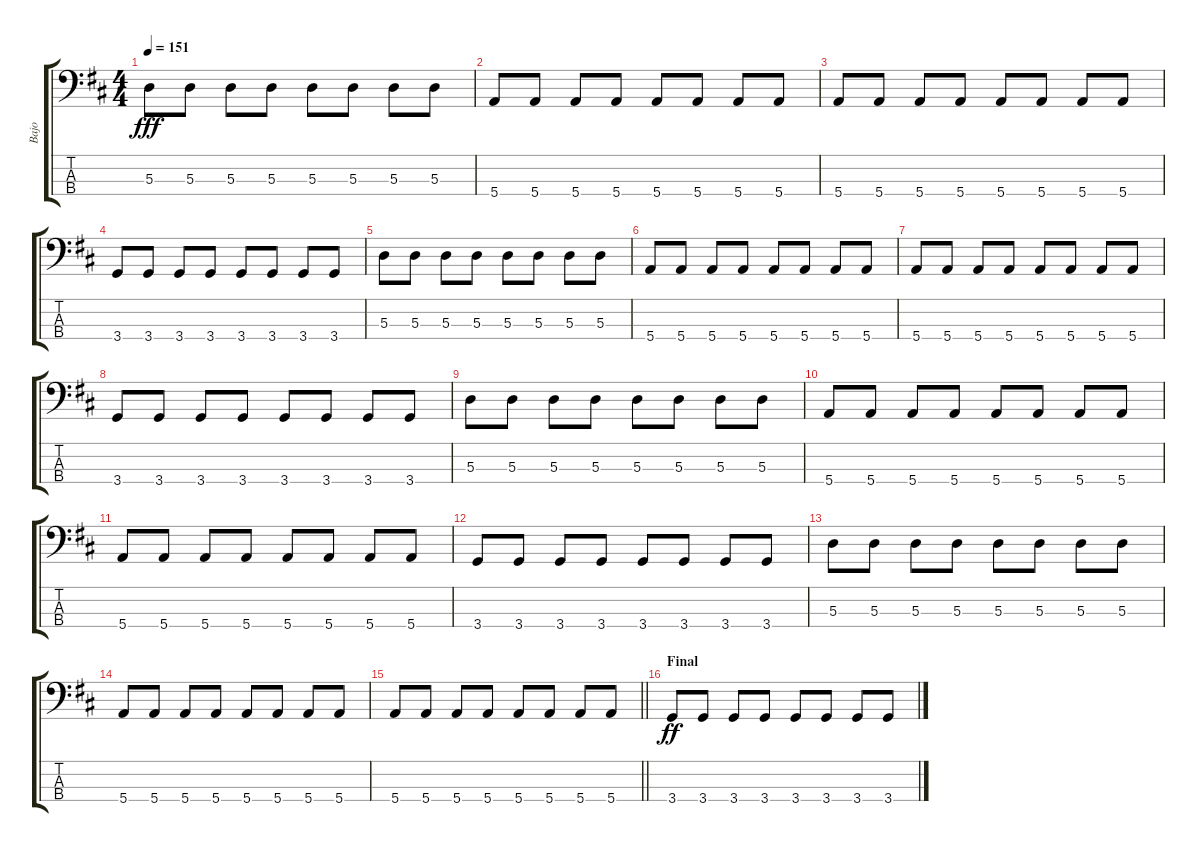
\track ("Bajo " "Bajo ") {instrument electricbassfinger}
\staff {score tabs}
\tuning (G2 D2 A1 E1) {hide}
\ts (4 4)
\tempo 151
\clef f4
\ks d
5.3.8{dy fff} 5.3.8 5.3.8 5.3.8 5.3.8 5.3.8 5.3.8 5.3.8 |
5.4.8 5.4.8 5.4.8 5.4.8 5.4.8 5.4.8 5.4.8 5.4.8 |
5.4.8 5.4.8 5.4.8 5.4.8 5.4.8 5.4.8 5.4.8 5.4.8 |
3.4.8 3.4.8 3.4.8 3.4.8 3.4.8 3.4.8 3.4.8 3.4.8 |
5.3.8 5.3.8 5.3.8 5.3.8 5.3.8 5.3.8 5.3.8 5.3.8 |
5.4.8 5.4.8 5.4.8 5.4.8 5.4.8 5.4.8 5.4.8 5.4.8 |
5.4.8 5.4.8 5.4.8 5.4.8 5.4.8 5.4.8 5.4.8 5.4.8 |
3.4.8 3.4.8 3.4.8 3.4.8 3.4.8 3.4.8 3.4.8 3.4.8 |
5.3.8 5.3.8 5.3.8 5.3.8 5.3.8 5.3.8 5.3.8 5.3.8 |
5.4.8 5.4.8 5.4.8 5.4.8 5.4.8 5.4.8 5.4.8 5.4.8 |
5.4.8 5.4.8 5.4.8 5.4.8 5.4.8 5.4.8 5.4.8 5.4.8 |
3.4.8 3.4.8 3.4.8 3.4.8 3.4.8 3.4.8 3.4.8 3.4.8 |
5.3.8 5.3.8 5.3.8 5.3.8 5.3.8 5.3.8 5.3.8 5.3.8 |
5.4.8 5.4.8 5.4.8 5.4.8 5.4.8 5.4.8 5.4.8 5.4.8 |
\barLineRight lightlight
5.4.8 5.4.8 5.4.8 5.4.8 5.4.8 5.4.8 5.4.8 5.4.8 |
\section ("" "Final")
3.4.8{dy ff} 3.4.8 3.4.8 3.4.8 3.4.8 3.4.8 3.4.8 3.4.8
